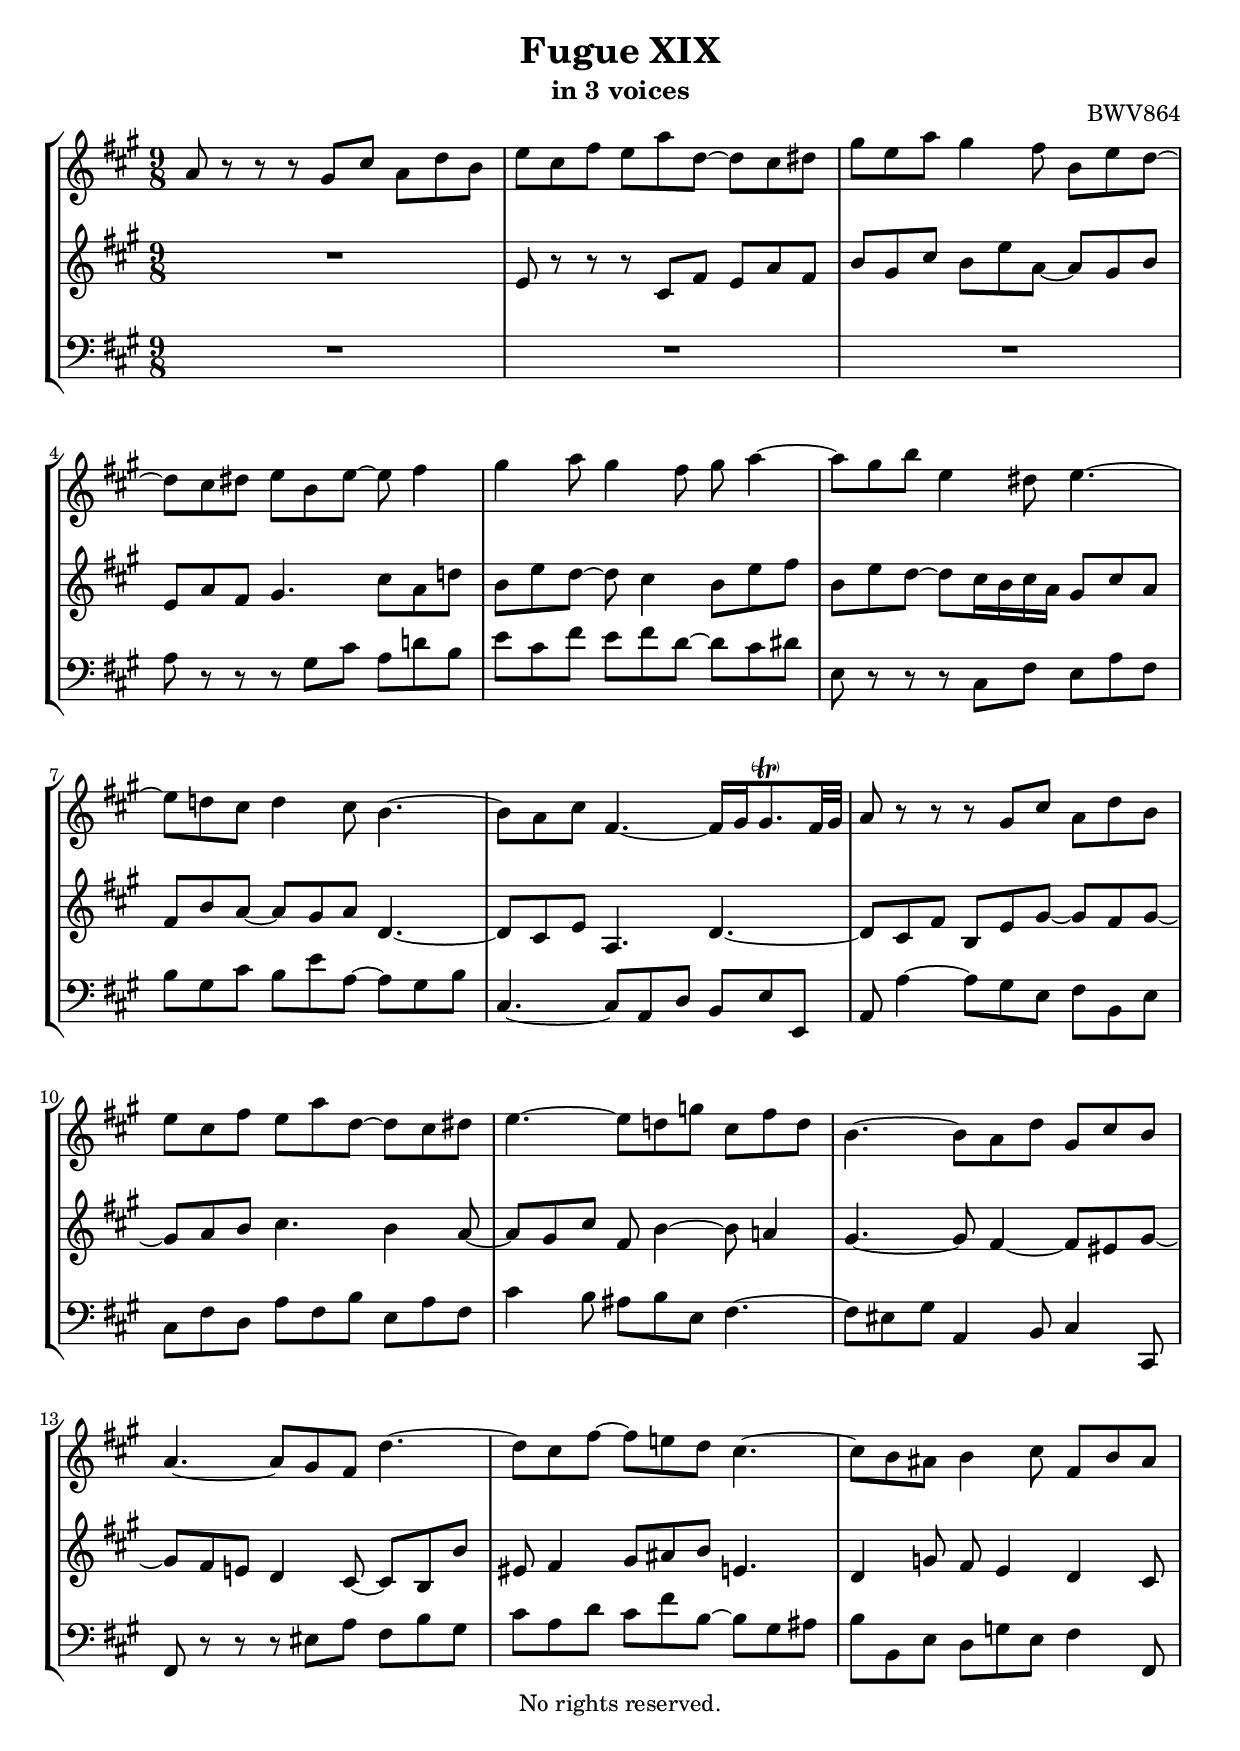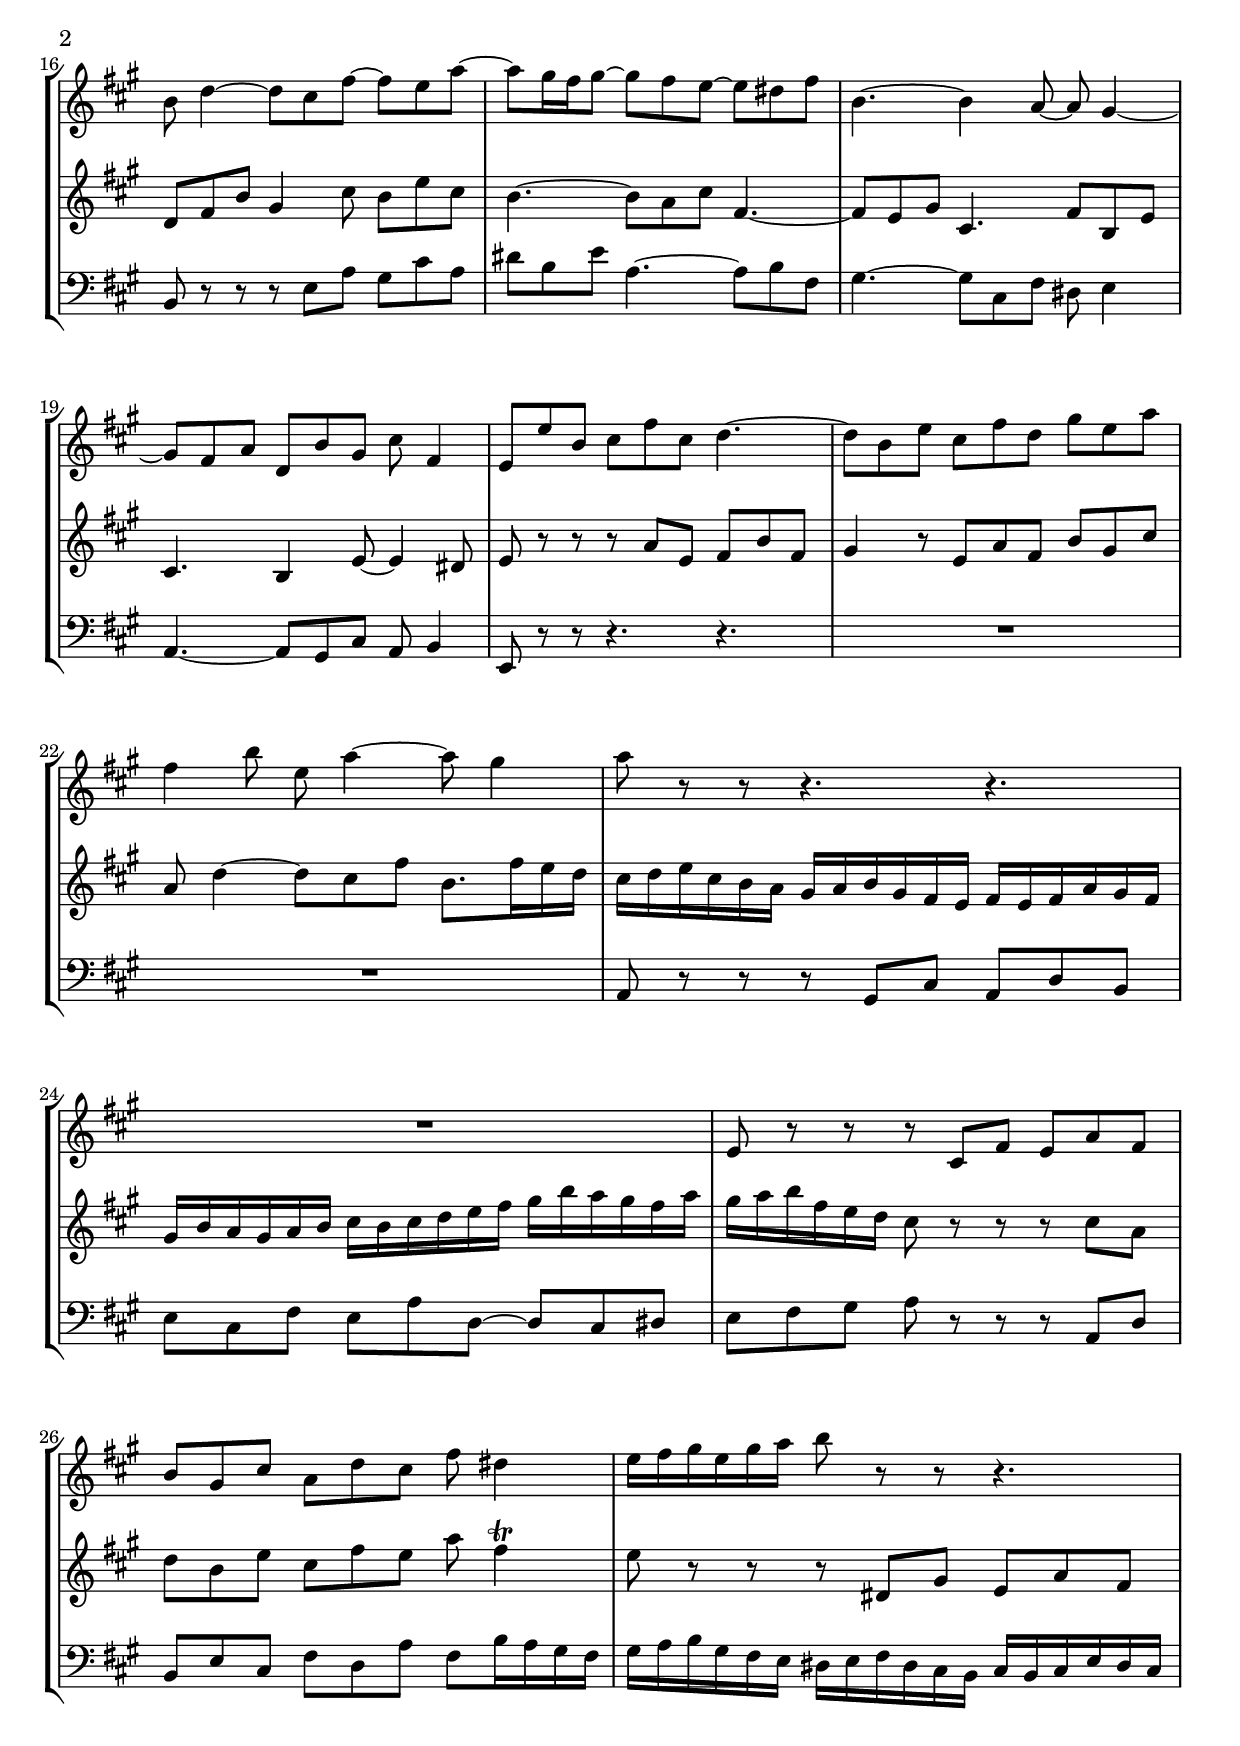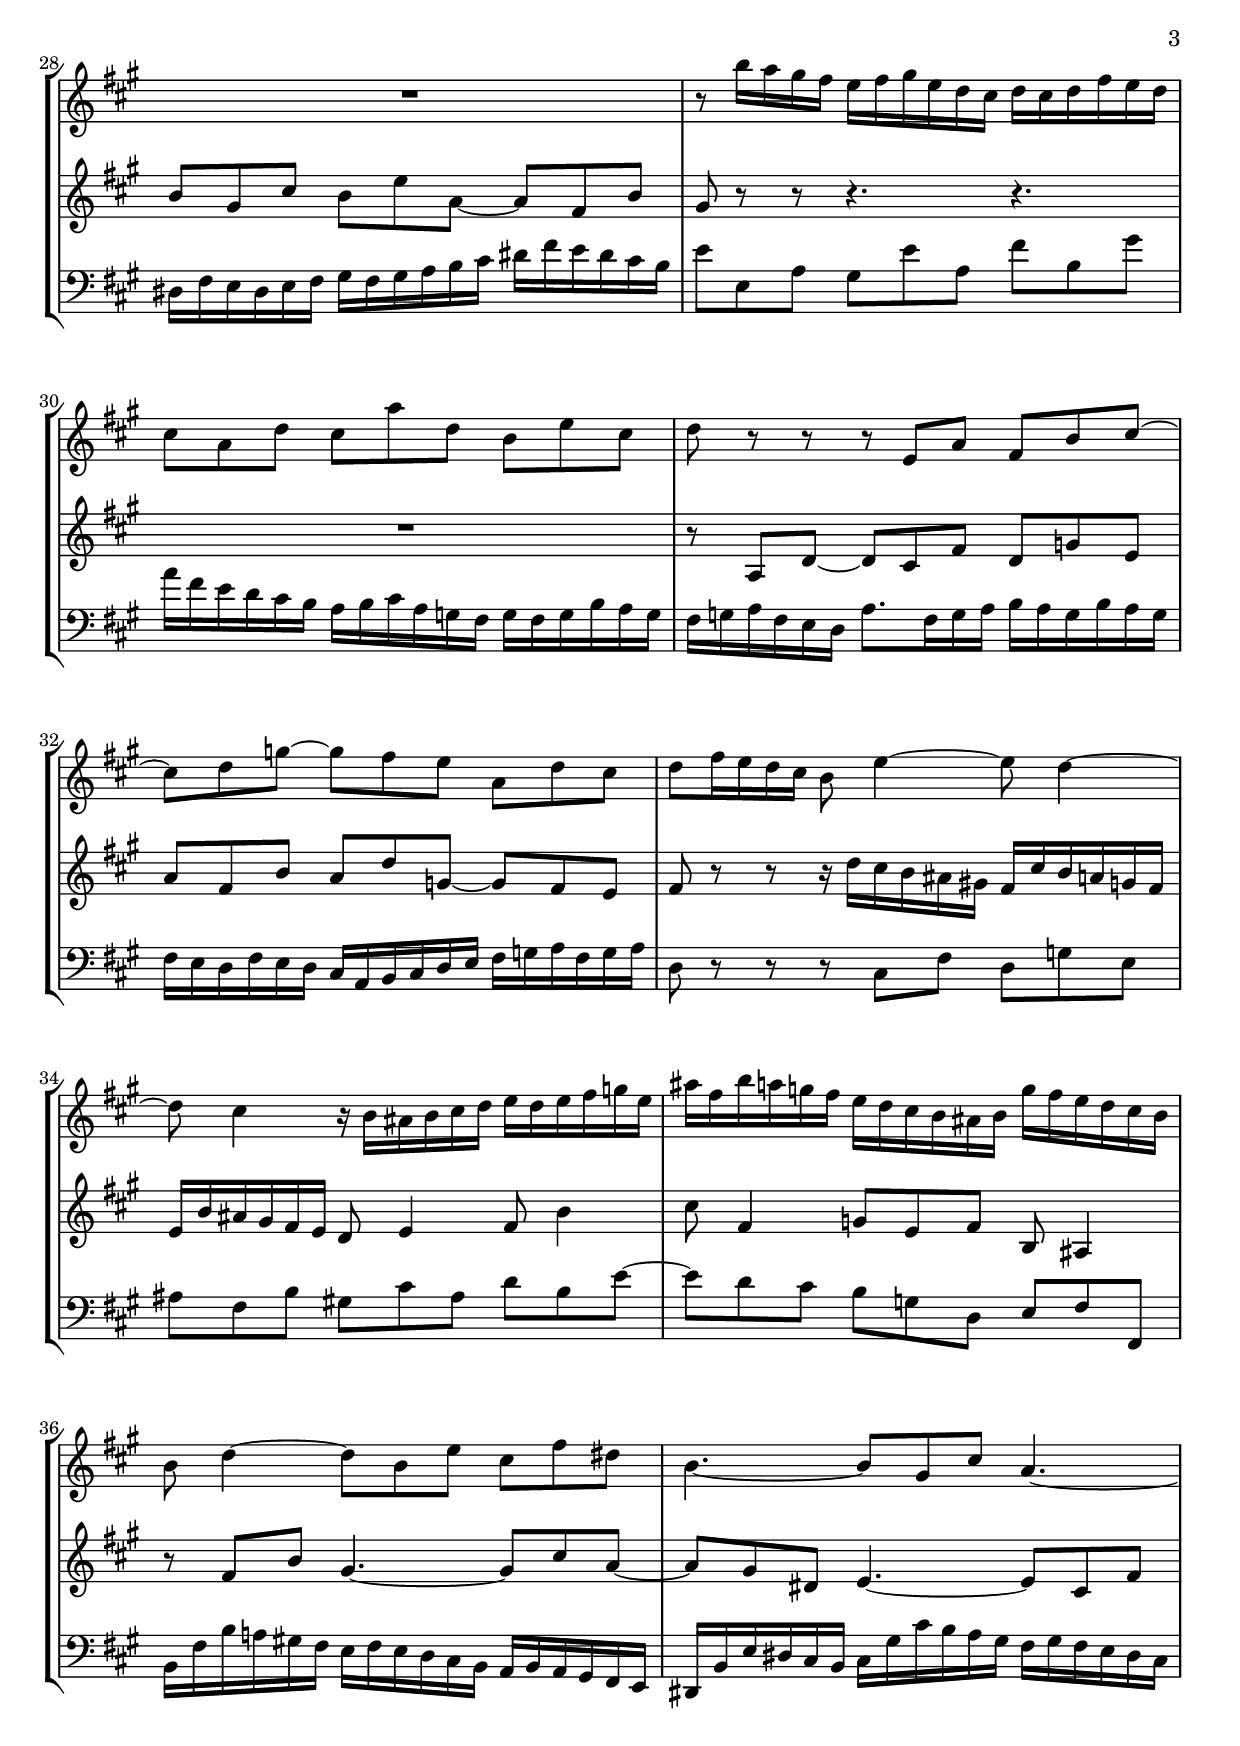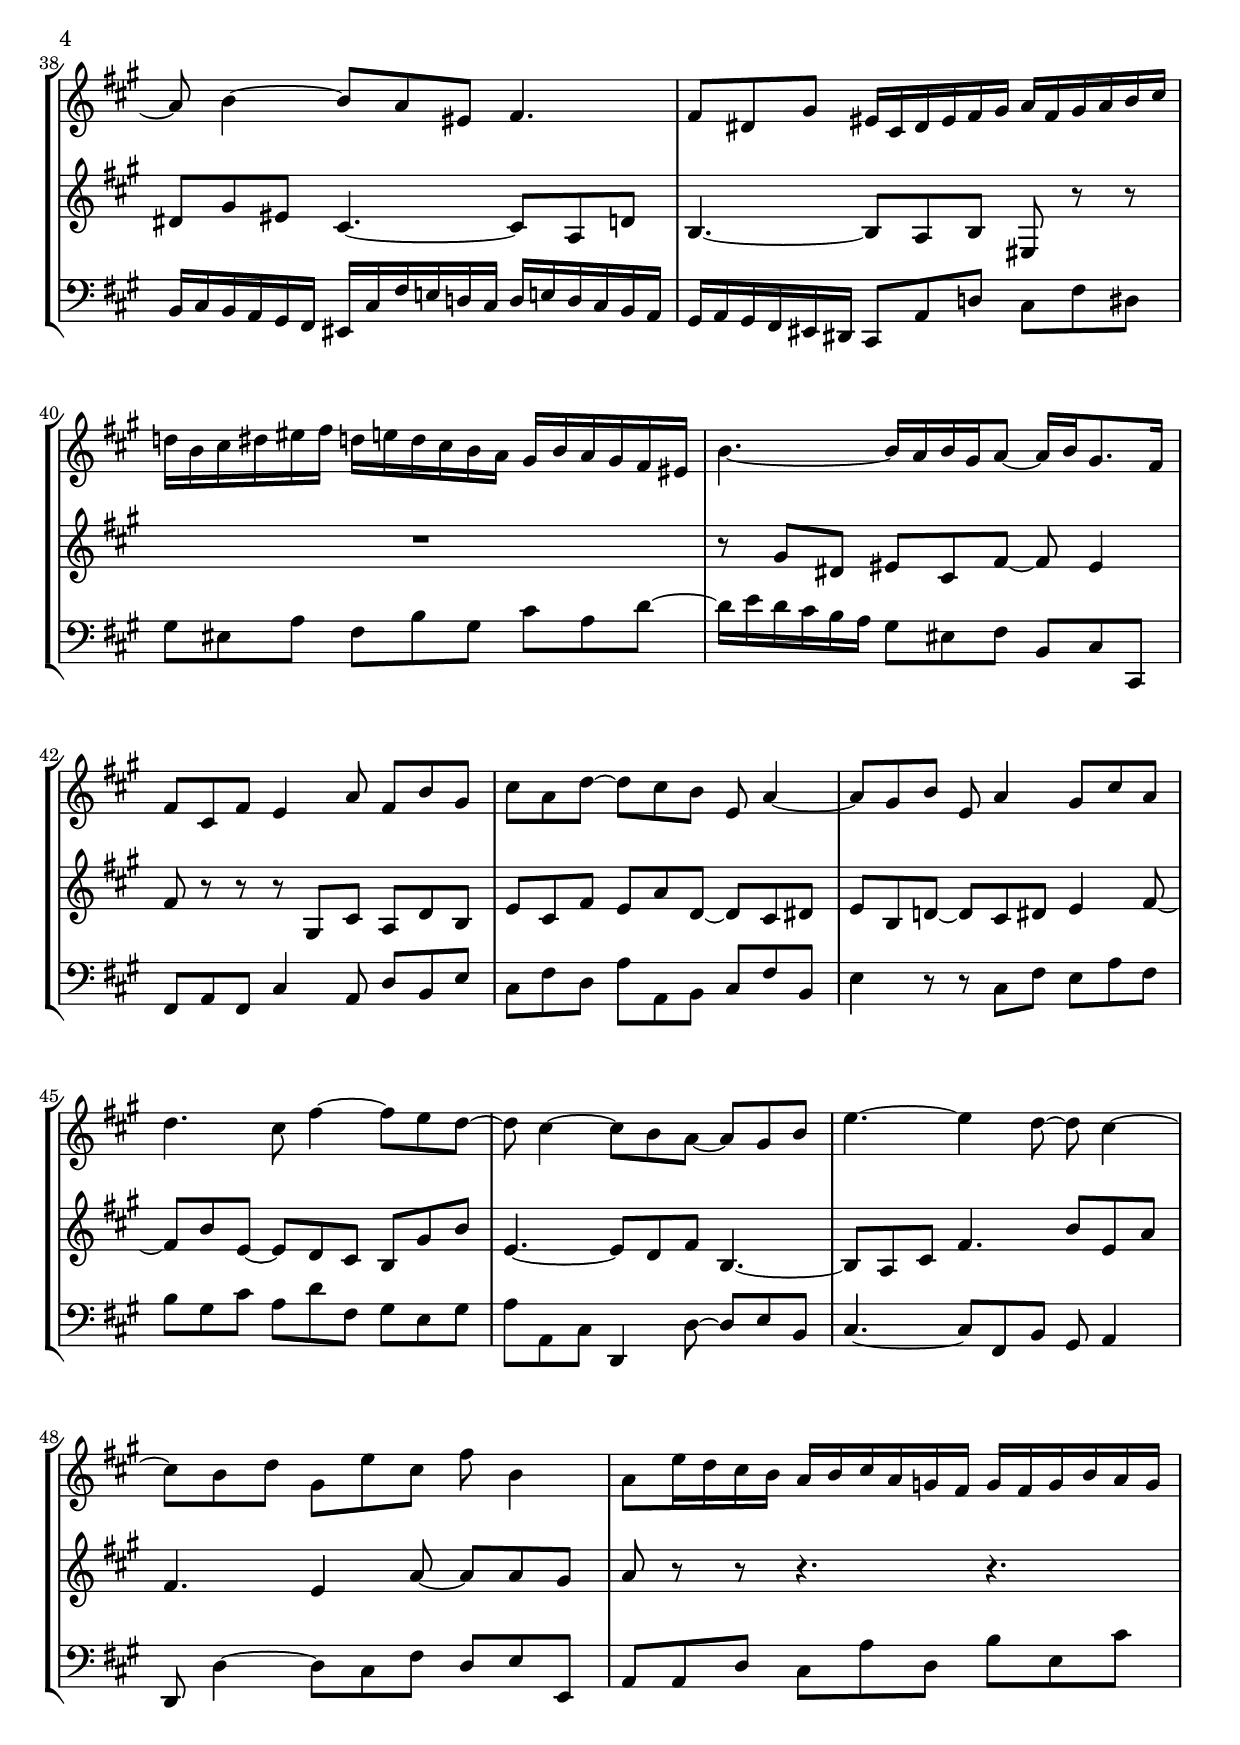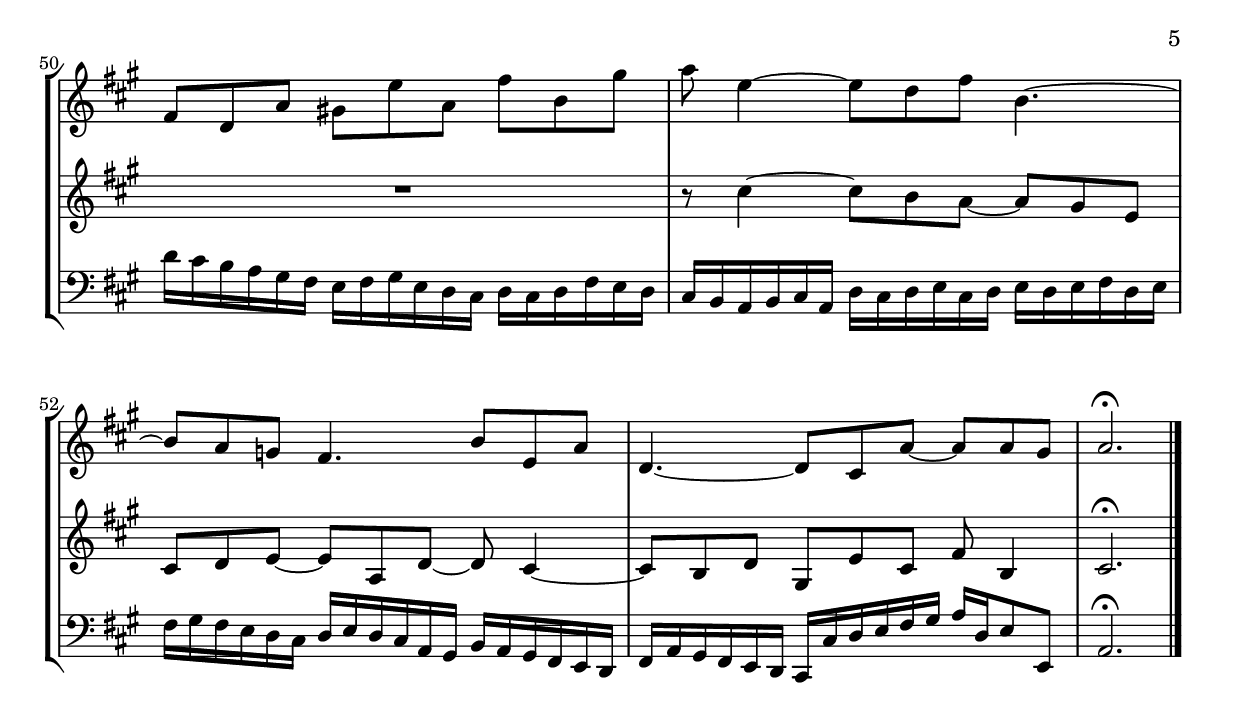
\version "2.18.2"

%This edition was prepared and typeset by Kyle Rother using the 1866 Breitkopf & Härtel Bach-Gesellschaft Ausgabe as primary source. 
%Reference was made to both the Henle and Bärenreiter urtext editions, as well as the critical and scholarly commentary of Alfred Dürr, however the final expression is in all cases that of the composer or present editor.
%This edition is in the public domain, and the editor does not claim any rights in the content.

\header {
  title = "Fugue XIX"
  subtitle = "in 3 voices"
  opus = "BWV864"
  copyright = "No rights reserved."
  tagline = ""
}

global = {
  \key a \major
  \numericTimeSignature
  \time 9/8
}

soprano = \relative c'' {
  \global
  
  a8 r r r gis cis a d b | % m. 1
  e8 cis fis e a d,~ d cis dis | % m. 2
  gis8 e a gis4 fis8 b, e d~ | % m. 3
  d8 cis dis e b e~ e fis4 | % m. 4
  gis4 a8 gis4 fis8 gis a4~ | % m. 5
  a8 gis b e,4 dis8 e4.~ | % m. 6
  e8 d! cis d4 cis8 b4.~ | % m. 7
  b8 a cis fis,4.~ fis16 gis gis8. -\parenthesize \trill fis32 gis | % m. 8
  a8 r r r gis cis a d b | % m. 9
  e8 cis fis e a d,~ d cis dis | % m. 10
  e4.~ e8 d! g! cis, fis d | % m. 11
  b4.~ b8 a d gis, cis b | % m. 12
  a4.~ a8 gis fis d'4.~ | % m. 13
  d8 cis fis~ fis8 e! d cis4.~ | % m. 14
  cis8 b ais b4 cis8 fis, b ais | % m. 15
  b8 d4~ d8 cis fis~ fis e a~ | % m. 16
  a8 gis16 fis gis8~ gis fis e~ e dis fis | % m. 17
  b,4.~ b4 a8~ a gis4~ | % m. 18
  gis8 fis a d, b' gis cis fis,4 | % m. 19
  e8 e' b cis fis cis d4.~ | % m. 20
  d8 b e cis fis d gis e a | % m. 21
  fis4 b8 e, a4~ a8 gis4 | % m. 22
  a8 r r r4. r | % m. 23
  R1*9/8 | % m. 24
  e,8 r r r cis fis e a fis | % m. 25
  b8 gis cis a d cis fis dis4 | % m. 26
  e16 fis gis e gis a b8 r r r4. | % m. 27
  R1*9/8 | % m. 28
  r8 b16 a gis fis e fis gis e d cis d cis d fis e d | % m. 29
  cis8a d cis a' d, b e cis | % m. 30
  d8 r r r e, a fis b cis~ | % m. 31
  cis8 d g!~ g fis e a, d cis | % m. 32
  d8 fis16 e d cis b8 e4~ e8 d4~ | % m. 33
  d8 cis4 r16 b ais! b cis d e d e fis g! e | % m. 34
  ais16 fis b a! g! fis e d cis b ais b g' fis e d cis b | % m. 35
  b8 d4~ d8 b e cis fis dis | % m. 36
  b4.~ b8 gis cis a4.~ | % m. 37
  a8 b4~ b8 a eis! fis4. | % m. 38
  fis8 dis gis eis16 cis dis eis fis gis a fis gis a b cis | % m. 39
  d!16 b cis dis eis fis d! e! d cis b a gis b a gis fis eis | % m. 40
  b'4.~ b16 a b gis a8~ a16 b gis8. fis16 | % m. 41
  fis8 cis fis e4 a8 fis b gis | % m. 42
  cis8 a d~ d cis b e, a4~ | % m. 43
  a8 gis b e, a4 gis8 cis a | % m. 44
  d4. cis8 fis4~ fis8 e d~ | % m. 45
  d8 cis4~ cis8 b a~ a gis b | % m. 46
  e4.~ e4 d8~ d cis4~ | % m. 47
  cis8 b d gis, e' cis fis b,4 | % m. 48
  a8 e'16 d cis b a b cis a g! fis g fis g b a g | % m. 49
  fis8 d a' gis! e' a, fis' b, gis' | % m. 50
  a8 e4~ e8 d fis b,4.~ | % m. 51
  b8 a g! fis4. b8 e, a | % m. 52
  d,4.~ d8 cis a'~ a a gis | % m. 53
  \set Score.measureLength = #(ly:make-moment 6 8) a2. \fermata \bar "|." | % m. 54
  
}

mezzo = \relative c' {
  \global
  
  R1*9/8 | % m. 1
  e8 r r r cis fis e a fis | % m. 2
  b8 gis cis b e a,~ a gis b | % m. 3
  e,8 a fis gis4. cis8 a d! | % m. 4
  b8 e d~ d cis4 b8 e fis | % m. 5
  b,8 e d~ d cis16 b cis a gis8 cis a | % m. 6
  fis8 b a~ a gis a d,4.~ | % m. 7
  d8 cis e a,4. d4.~ | % m. 8
  d8 cis fis b, e gis~ gis fis gis~ | % m. 9
  gis8 a b cis4. b4 a8~ | % m. 10
  a8 gis cis fis, b4~ b8 a!4 | % m. 11
  gis4.~ gis8 fis4~ fis8 eis gis~ | % m. 12
  gis8 fis e! d4 cis8~ cis b b' | % m. 13
  eis,8 fis4 gis8 ais b e,!4. | % m. 14
  d4 g!8 fis e4 d cis8 | % m. 15
  d8 fis b gis4 cis8 b e cis | % m. 16
  b4.~ b8 a cis fis,4.~ | % m. 17
  fis8 e gis cis,4. fis8 b, e | % m. 18
  cis4. b4 e8~ e4 dis8 | % m. 19
  e8 r r r a e fis b fis | % m. 20
  gis4 r8 e a fis b gis cis | % m. 21
  a8 d4~ d8 cis fis b,8. fis'16 e d | % m. 22
  cis16 d e cis b a gis a b gis fis e fis e fis a gis fis | % m. 23
  gis16 b a gis a b cis b cis d e fis gis b a gis fis a | % m. 24
  gis16 a b fis e d cis8 r r r cis a | % m. 25
  d8 b e cis fis e a fis4 \trill | % m. 26
  e8 r r r dis, gis e a fis | % m. 27
  b8 gis cis b e a,~ a fis b | % m. 28
  gis8 r r r4. r | % m. 29
  R1*9/8 | % m. 30
  r8 a, d~ d cis fis d g! e | % m. 31
  a8 fis b a d g,!~ g fis e | % m. 32
  fis8 r r r16 d' cis b ais gis! fis cis' b a! g! fis | % m. 33
  e16 b' ais gis fis e d8 e4 fis8 b4 | % m. 34
  cis8 fis,4 g!8 e fis b, ais4 | % m. 35
  r8 fis' b gis4.~ gis8 cis a~ | % m. 36
  a8 gis dis e4.~ e8 cis fis | % m. 37
  dis8 gis eis cis4.~ cis8 a d! | % m. 38
  b4.~ b8 a b eis, r r | % m. 39
  R1*9/8 | % m. 40
  r8 gis' dis eis cis fis~ fis eis4 | % m. 41
  fis8 r r r gis, cis a d b | % m. 42
  e8 cis fis e a d,~ d cis dis | % m. 43
  e8 b d!~ d cis dis e4 fis8~ | % m. 44
  fis8 b e,~ e d cis b gis' b | % m. 45
  e,4.~ e8 d fis b,4.~ | % m. 46
  b8 a cis fis4. b8 e, a | % m. 47
  fis4. e4 a8~ a a gis | % m. 48
  a8 r r r4. r | % m. 49
  R1*9/8 | % m. 50
  r8 cis4~ cis8 b a~ a gis e | % m. 51
  cis8 d e~ e a, d~ d cis4~ | % m. 52
  cis8 b d gis, e' cis fis b,4 | % m. 53
  \set Score.measureLength = #(ly:make-moment 6 8) cis2. \fermata \bar "|." | % m. 54
   
}

bass = \relative c' {
  \global
  
  R1*9/8 | % m. 1
  R1*9/8 | % m. 2
  R1*9/8 | % m. 3
  a8 r r r gis cis a d! b | % m. 4
  e8 cis fis e fis d~ d cis dis | % m. 5
  e,8 r r r cis fis e a fis | % m. 6
  b8 gis cis b e a,~ a gis b | % m. 7
  cis,4.~ cis8 a d b e e, | % m. 8
  a8 a'4~ a8 gis e fis b, e | % m. 9
  cis8 fis d a' fis b e, a fis | % m. 10
  cis'4 b8 ais b e, fis4.~ | % m. 11
  fis8 eis gis a,4 b8 cis4 cis,8 | % m. 12
  fis8 r r r eis' a fis b gis | % m. 13
  cis8 a d cis fis b,~ b gis ais | % m. 14
  b8 b, e d g! e fis4 fis,8 | % m. 15
  b8 r r r e a gis cis a | % m. 16
  dis8 b e a,4.~ a8 b fis | % m. 17
  gis4.~ gis8 cis,8 fis dis e4 | % m. 18
  a,4.~ a8 gis cis a b4 | % m. 19
  e,8 r r r4. r | % m. 20
  R1*9/8 | % m. 21
  R1*9/8 | % m. 22
  a8 r r r gis cis a d b | % m. 23
  e8 cis fis e a d,~ d cis dis | % m. 24
  e8 fis gis a r r r a, d | % m. 25
  b8 e cis fis d a' fis b16 a gis fis | % m. 26
  gis16 a b gis fis e dis e fis dis cis b cis b cis e dis cis | % m. 27
  dis16 fis e dis e fis gis fis gis a b cis dis fis e dis cis b | % m. 28
  e8 e, a gis e' a, fis' b, gis' | % m. 29
  a16 fis e d cis b a b cis a g! fis g fis g b a g | % m. 30
  fis16 g! a fis e d a'8. fis16 g a b a g b a g | % m. 31
  fis16 e d fis e d cis a b cis d e fis g! a fis g a | % m. 32
  d,8 r r r cis fis d g! e | % m. 33
  ais8 fis b gis! cis ais d b e~ | % m. 34
  e8 d cis b g! d e fis fis, | % m. 35
  b16 fis' b a! gis! fis e fis e d cis b a b a gis fis e | % m. 36
  dis16 b' e dis cis b cis gis' cis b a gis fis gis fis e dis cis | % m. 37
  b16 cis b a gis fis eis cis' fis e! d! cis d e! d cis b a | % m. 38
  gis16 a gis fis eis dis cis8 a' d! cis fis dis | % m. 39
  gis8 eis a fis b gis cis a d~ | % m. 40
  d16 e d cis b a gis8 eis fis b, cis cis, | % m. 41
  fis8 a fis cis'4 a8 d b e | % m. 42
  cis8 fis d a' a, b cis fis b, | % m. 43
  e4 r8 r cis fis e a fis | % m. 44
  b8 gis cis a d fis, gis e gis | % m. 45
  a8 a, cis d,4 d'8~ d e b | % m. 46
  cis4.~ cis8 fis, b gis a4 | % m. 47
  d,8 d'4~ d8 cis fis d e e, | % m. 48
  a8 a d cis a' d, b' e, cis' | % m. 49
  d16 cis b a gis fis e fis gis e d cis d cis d fis e d | % m. 50
  cis16 b a b cis a d cis d e cis d e d e fis d e | % m. 51
  fis16 gis fis e d cis d e d cis a gis b a gis fis e d | % m. 52
  fis16 a gis fis e d cis cis' d e fis gis a d, e8 e, | % m. 53
  \set Score.measureLength = #(ly:make-moment 6 8) a2. \fermata \bar "|." | % m. 54
   
}

\paper {
  max-systems-per-page = 5
}

\score {
  \new StaffGroup 
  <<
    \new Staff = "soprano" 
      \soprano
    
    \new Staff = "mezzo" 
      \mezzo
    
    \new Staff = "bass" 
      { \clef bass \bass }
      
  >>
  
\midi {  }
  
\layout {
  indent = 0.0 
  }

}
